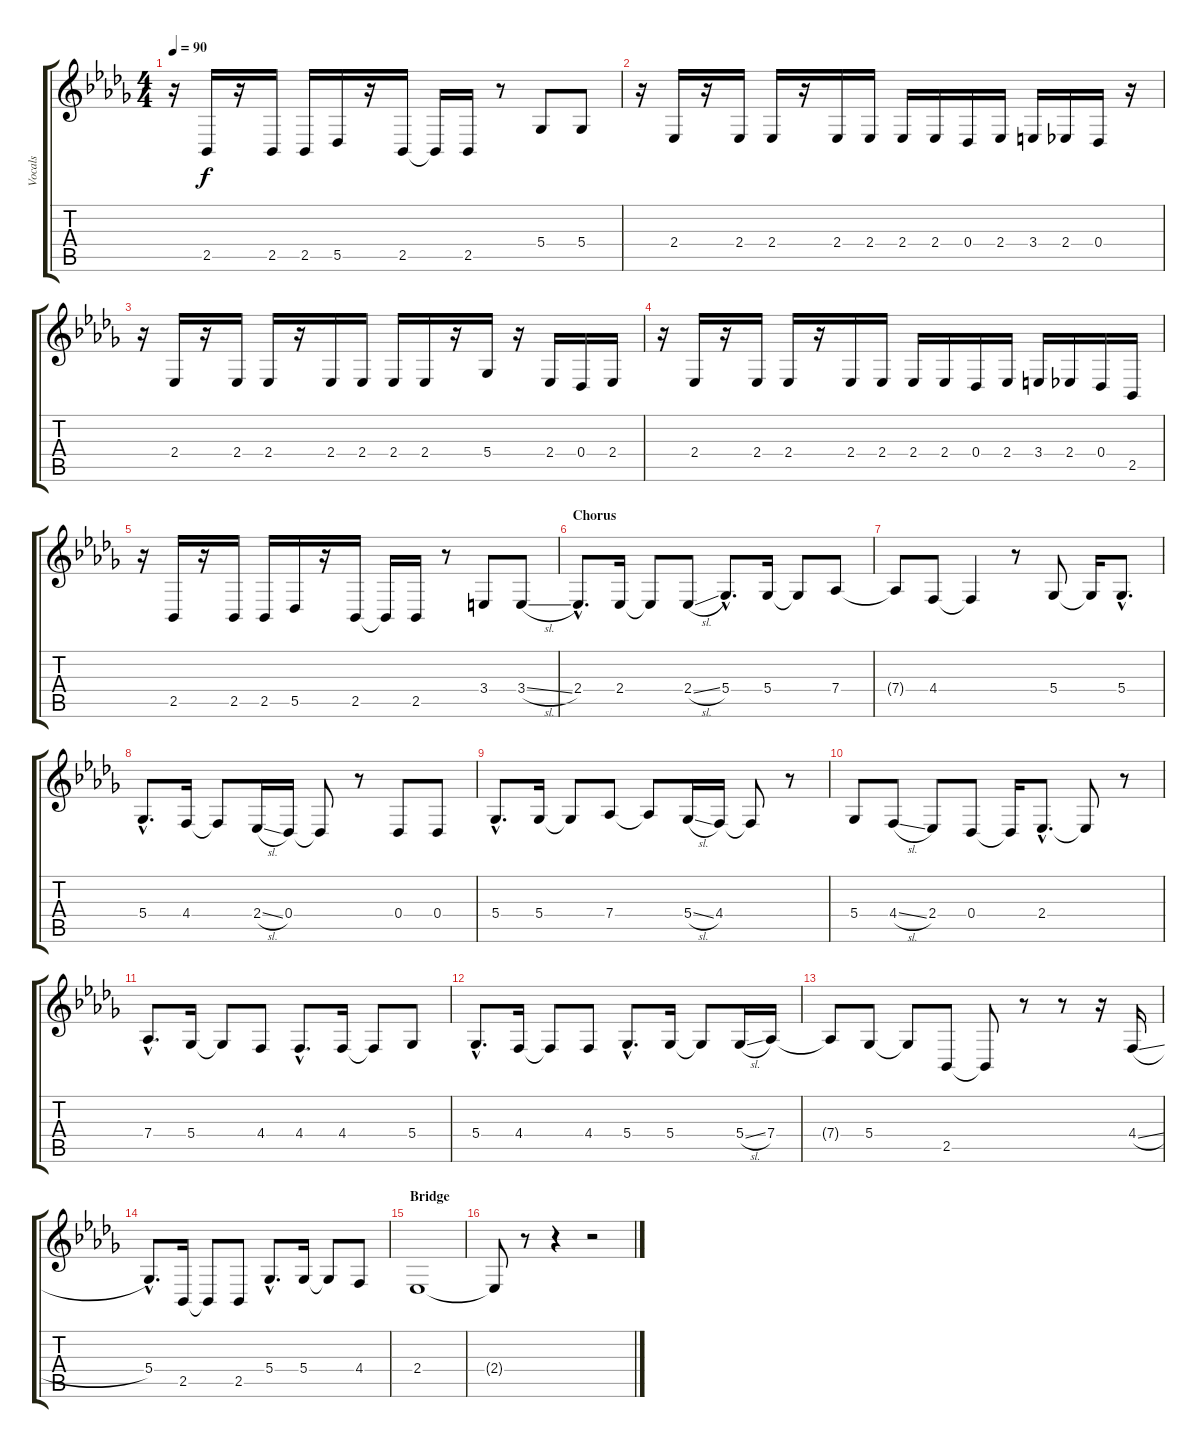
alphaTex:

\track ("Vocals" "Vocals") {instrument lead2sawtooth}
\staff {score tabs}
\tuning (Eb4 Bb3 Gb3 Db3 Ab2 Db2) {hide}
\ts (4 4)
\tempo 90
\clef g2
\ks db
r.16{dy f} 2.5.16 r.16 2.5.16 2.5.16 5.5.16 r.16 2.5.16 2.5{t}.16 2.5.16 r.8 5.4.8 5.4.8 |
r.16 2.4.16 r.16 2.4.16 2.4.16 r.16 2.4.16 2.4.16 2.4.16 2.4.16 0.4.16 2.4.16 3.4.16 2.4.16 0.4.16 r.16 |
r.16 2.4.16 r.16 2.4.16 2.4.16 r.16 2.4.16 2.4.16 2.4.16 2.4.16 r.16 5.4.16 r.16 2.4.16 0.4.16 2.4.16 |
r.16 2.4.16 r.16 2.4.16 2.4.16 r.16 2.4.16 2.4.16 2.4.16 2.4.16 0.4.16 2.4.16 3.4.16 2.4.16 0.4.16 2.5.16 |
r.16 2.5.16 r.16 2.5.16 2.5.16 5.5.16 r.16 2.5.16 2.5{t}.16 2.5.16 r.8 3.4.8 3.4{sl}.8 |
\section ("" "Chorus")
2.4{hac}.8{d} 2.4.16 2.4{t}.8 2.4{sl}.8 5.4{hac}.8{d} 5.4.16 5.4{t}.8 7.4.8 |
7.4{t}.8 4.4.8 4.4{t}.4 r.8 5.4.8 5.4{t}.16 5.4{hac}.8{d} |
5.4{hac}.8{d} 4.4.16 4.4{t}.8 2.4{sl}.16 0.4.16 0.4{t}.8 r.8 0.4.8 0.4.8 |
5.4{hac}.8{d} 5.4.16 5.4{t}.8 7.4.8 7.4{t}.8 5.4{sl}.16 4.4.16 4.4{t}.8 r.8 |
5.4.8 4.4{sl}.8 2.4.8 0.4.8 0.4{t}.16 2.4{hac}.8{d} 2.4{t}.8 r.8 |
7.4{hac}.8{d} 5.4.16 5.4{t}.8 4.4.8 4.4{hac}.8{d} 4.4.16 4.4{t}.8 5.4.8 |
5.4{hac}.8{d} 4.4.16 4.4{t}.8 4.4.8 5.4{hac}.8{d} 5.4.16 5.4{t}.8 5.4{sl}.16 7.4.16 |
7.4{t}.8 5.4.8 5.4{t}.8 2.5.8 2.5{t}.8 r.8 r.8 r.16 4.4{sl}.16 |
5.4{hac}.8{d} 2.5.16 2.5{t}.8 2.5.8 5.4{hac}.8{d} 5.4.16 5.4{t}.8 4.4.8 |
\section ("" "Bridge")
2.4.1 |
2.4{t}.8 r.8 r.4 r.2
